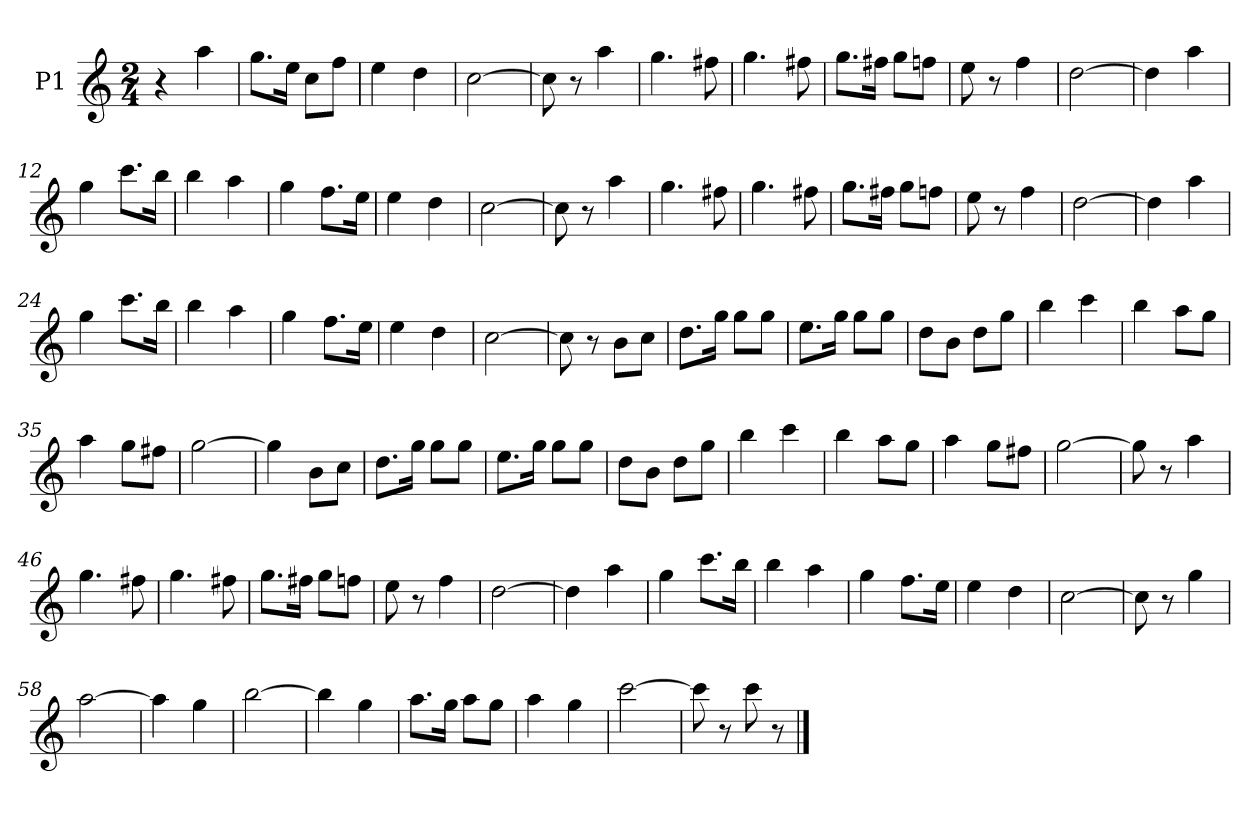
**kern
*part1
*staff1
*I"P1
!!LO:PB:g=z
*clefG2
*ITrd7c12
*k[]
*C:
*M2/4
*MM120
=1
4r
4ai\
=2
8.gi\L
16ei\Jk
8ci\L
8fi\J
=3
4ei\
4di\
=4
[2ci\
=5
8ci\]
8r
4ai\
=6
4.gi\
8f#Xi\
=7
4.gi\
8f#Xi\
=8
8.gi\L
16f#Xi\Jk
8gi\L
8fni\J
!!LO:LB:g=z
=9
8ei\
8r
4fi\
=10
[2di\
=11
4di\]
4ai\
=12
4gi\
8.cci\L
16bi\Jk
=13
4bi\
4ai\
=14
4gi\
8.fi\L
16ei\Jk
=15
4ei\
4di\
=16
[2ci\
!!LO:LB:g=z
=17
8ci\]
8r
4ai\
=18
4.gi\
8f#Xi\
=19
4.gi\
8f#Xi\
=20
8.gi\L
16f#Xi\Jk
8gi\L
8fni\J
=21
8ei\
8r
4fi\
=22
[2di\
=23
4di\]
4ai\
=24
4gi\
8.cci\L
16bi\Jk
!!LO:LB:g=z
=25
4bi\
4ai\
=26
4gi\
8.fi\L
16ei\Jk
=27
4ei\
4di\
=28
[2ci\
=29
8ci\]
8r
8Bi\L
8ci\J
=30
8.di\L
16gi\Jk
8gi\L
8gi\J
=31
8.ei\L
16gi\Jk
8gi\L
8gi\J
=32
8di\L
8Bi\J
8di\L
8gi\J
!!LO:LB:g=z
=33
4bi\
4cci\
=34
4bi\
8ai\L
8gi\J
=35
4ai\
8gi\L
8f#Xi\J
=36
[2gi\
=37
4gi\]
8Bi\L
8ci\J
=38
8.di\L
16gi\Jk
8gi\L
8gi\J
=39
8.ei\L
16gi\Jk
8gi\L
8gi\J
=40
8di\L
8Bi\J
8di\L
8gi\J
!!LO:LB:g=z
=41
4bi\
4cci\
=42
4bi\
8ai\L
8gi\J
=43
4ai\
8gi\L
8f#Xi\J
=44
[2gi\
=45
8gi\]
8r
4ai\
=46
4.gi\
8f#Xi\
=47
4.gi\
8f#Xi\
=48
8.gi\L
16f#Xi\Jk
8gi\L
8fni\J
!!LO:LB:g=z
=49
8ei\
8r
4fi\
=50
[2di\
=51
4di\]
4ai\
=52
4gi\
8.cci\L
16bi\Jk
=53
4bi\
4ai\
=54
4gi\
8.fi\L
16ei\Jk
=55
4ei\
4di\
=56
[2ci\
!!LO:LB:g=z
=57
8ci\]
8r
4gi\
=58
[2ai\
=59
4ai\]
4gi\
=60
[2bi\
=61
4bi\]
4gi\
!!LO:LB:g=z
=62
8.ai\L
16gi\Jk
8ai\L
8gi\J
=63
4ai\
4gi\
=64
[2cci\
=65
8cci\]
8r
8cci\
8r
==
*-
